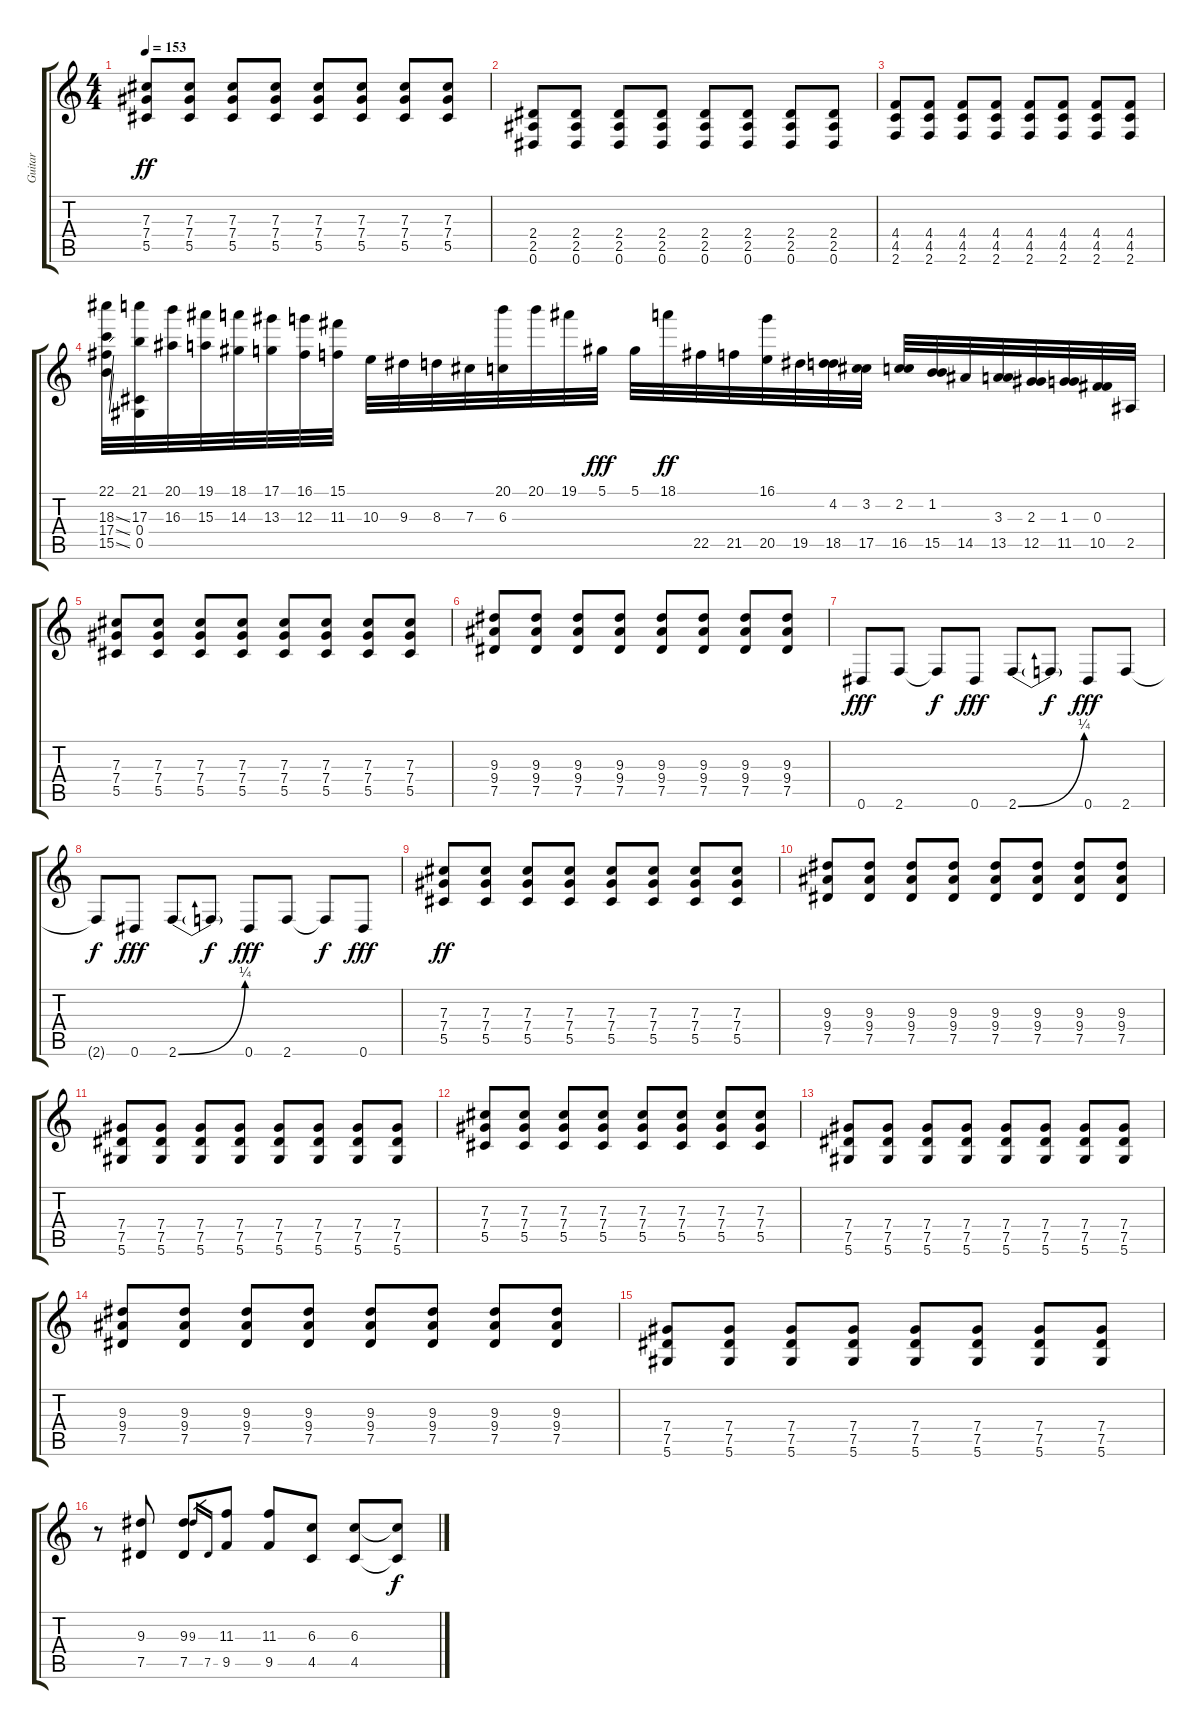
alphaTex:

\track ("Guitar" "Guitar") {instrument overdrivenguitar}
\staff {score tabs}
\tuning (Eb4 Bb3 Gb3 Db3 Ab2 Eb2) {hide}
\ts (4 4)
\tempo 153
\clef g2
\ks c
(7.3 7.4 5.5).8{dy ff instrument overdrivenguitar} (7.3 7.4 5.5).8 (7.3 7.4 5.5).8 (7.3 7.4 5.5).8 (7.3 7.4 5.5).8 (7.3 7.4 5.5).8 (7.3 7.4 5.5).8 (7.3 7.4 5.5).8 |
(2.4 2.5 0.6).8 (2.4 2.5 0.6).8 (2.4 2.5 0.6).8 (2.4 2.5 0.6).8 (2.4 2.5 0.6).8 (2.4 2.5 0.6).8 (2.4 2.5 0.6).8 (2.4 2.5 0.6).8 |
(4.4 4.5 2.6).8 (4.4 4.5 2.6).8 (4.4 4.5 2.6).8 (4.4 4.5 2.6).8 (4.4 4.5 2.6).8 (4.4 4.5 2.6).8 (4.4 4.5 2.6).8 (4.4 4.5 2.6).8 |
(22.1 18.3{ss} 17.4{ss} 15.5{ss}).32{instrument guitarfretnoise} (21.1 17.3 0.4 0.5).32 (20.1 16.3).32 (19.1 15.3).32 (18.1 14.3).32 (17.1 13.3).32 (16.1 12.3).32 (15.1 11.3).32 10.3.32 9.3.32 8.3.32 7.3.32 (20.1 6.3).32 20.1.32 19.1.32 5.1.32{dy fff} 5.1.32 18.1.32{dy ff} 22.5.32 21.5.32 (16.1 20.5).32 19.5.32 (4.2 18.5).32 (3.2 17.5).32 (2.2 16.5).32 (1.2 15.5).32 14.5.32 (3.3 13.5).32 (2.3 12.5).32 (1.3 11.5).32 (0.3 10.5).32 2.5.32 |
(7.3 7.4 5.5).8{instrument overdrivenguitar} (7.3 7.4 5.5).8 (7.3 7.4 5.5).8 (7.3 7.4 5.5).8 (7.3 7.4 5.5).8 (7.3 7.4 5.5).8 (7.3 7.4 5.5).8 (7.3 7.4 5.5).8 |
(9.3 9.4 7.5).8 (9.3 9.4 7.5).8 (9.3 9.4 7.5).8 (9.3 9.4 7.5).8 (9.3 9.4 7.5).8 (9.3 9.4 7.5).8 (9.3 9.4 7.5).8 (9.3 9.4 7.5).8 |
0.6.8{dy fff} 2.6.8 2.6{t}.8{dy f} 0.6.8{dy fff} 2.6{be (bend 0 0 60 1)}.8 2.6{t}.8{dy f} 0.6.8{dy fff} 2.6.8 |
2.6{t}.8{dy f} 0.6.8{dy fff} 2.6{be (bend 0 0 60 1)}.8 2.6{t}.8{dy f} 0.6.8{dy fff} 2.6.8 2.6{t}.8{dy f} 0.6.8{dy fff} |
(7.3 7.4 5.5).8{dy ff} (7.3 7.4 5.5).8 (7.3 7.4 5.5).8 (7.3 7.4 5.5).8 (7.3 7.4 5.5).8 (7.3 7.4 5.5).8 (7.3 7.4 5.5).8 (7.3 7.4 5.5).8 |
(9.3 9.4 7.5).8 (9.3 9.4 7.5).8 (9.3 9.4 7.5).8 (9.3 9.4 7.5).8 (9.3 9.4 7.5).8 (9.3 9.4 7.5).8 (9.3 9.4 7.5).8 (9.3 9.4 7.5).8 |
(7.4 7.5 5.6).8 (7.4 7.5 5.6).8 (7.4 7.5 5.6).8 (7.4 7.5 5.6).8 (7.4 7.5 5.6).8 (7.4 7.5 5.6).8 (7.4 7.5 5.6).8 (7.4 7.5 5.6).8 |
(7.3 7.4 5.5).8 (7.3 7.4 5.5).8 (7.3 7.4 5.5).8 (7.3 7.4 5.5).8 (7.3 7.4 5.5).8 (7.3 7.4 5.5).8 (7.3 7.4 5.5).8 (7.3 7.4 5.5).8 |
(7.4 7.5 5.6).8 (7.4 7.5 5.6).8 (7.4 7.5 5.6).8 (7.4 7.5 5.6).8 (7.4 7.5 5.6).8 (7.4 7.5 5.6).8 (7.4 7.5 5.6).8 (7.4 7.5 5.6).8 |
(9.3 9.4 7.5).8 (9.3 9.4 7.5).8 (9.3 9.4 7.5).8 (9.3 9.4 7.5).8 (9.3 9.4 7.5).8 (9.3 9.4 7.5).8 (9.3 9.4 7.5).8 (9.3 9.4 7.5).8 |
(7.4 7.5 5.6).8 (7.4 7.5 5.6).8 (7.4 7.5 5.6).8 (7.4 7.5 5.6).8 (7.4 7.5 5.6).8 (7.4 7.5 5.6).8 (7.4 7.5 5.6).8 (7.4 7.5 5.6).8 |
r.8 (9.3 7.5).8 (9.3 7.5).8 9.3.16{gr} 7.5.16{gr} (11.3 9.5).8 (11.3 9.5).8 (6.3 4.5).8 (6.3 4.5).8 (6.3{t} 4.5{t}).8{dy f}
